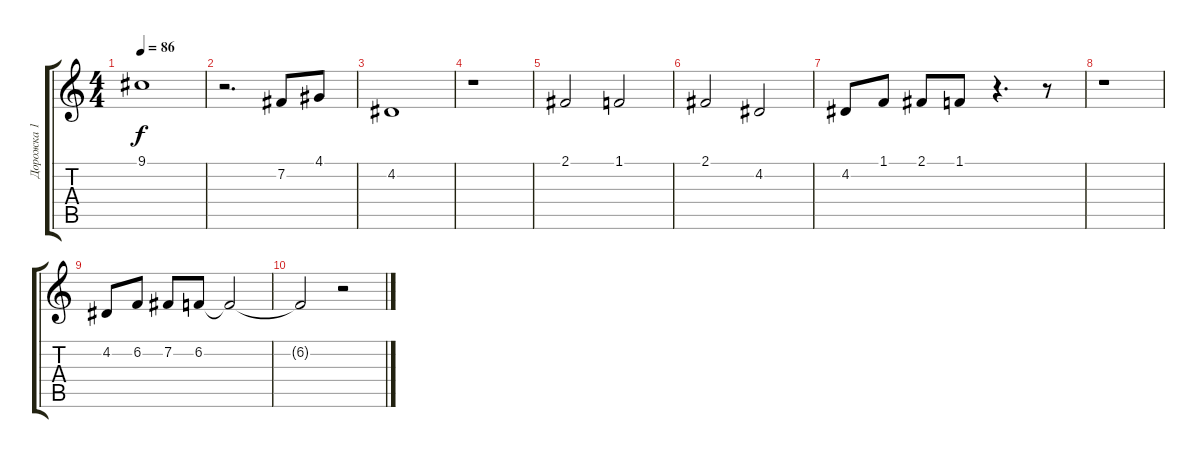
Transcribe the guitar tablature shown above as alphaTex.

\track ("Дорожка 1" "Дорожка 1") {instrument voiceoohs}
\staff {score tabs}
\tuning (E4 B3 G3 D3 A2 E2) {hide}
\ts (4 4)
\tempo 86
\clef g2
\ks c
9.1.1{dy f} |
r.2{d} 7.2.8 4.1.8 |
4.2.1 |
r.1 |
2.1.2 1.1.2 |
2.1.2 4.2.2 |
4.2.8 1.1.8 2.1.8 1.1.8 r.4{d} r.8 |
r.1 |
4.2.8 6.2.8 7.2.8 6.2.8 6.2{t}.2 |
6.2{t}.2 r.2
